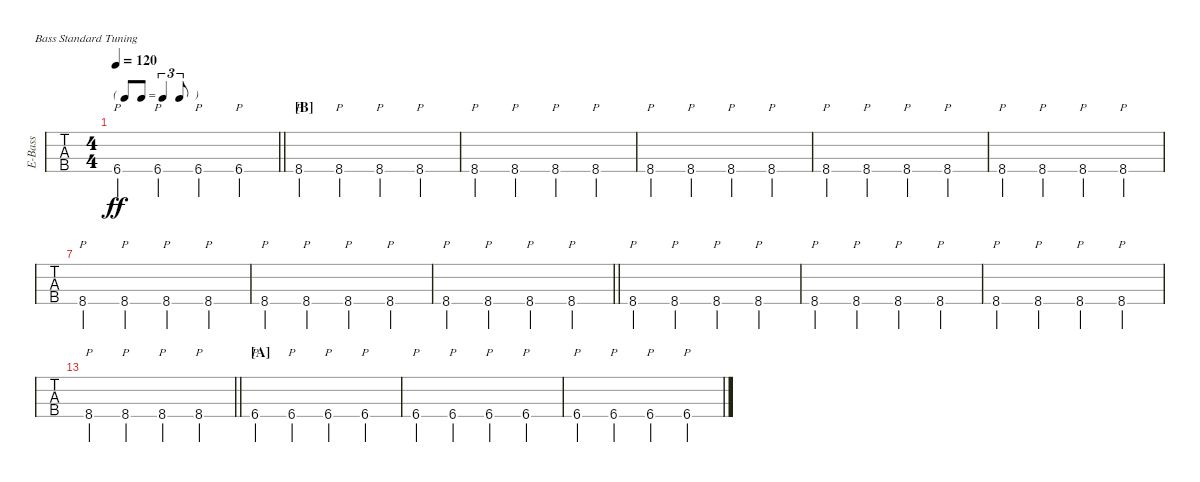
\bracketExtendMode nobrackets
\otherSystemsTrackNameOrientation horizontal
\defaultBarNumberDisplay FirstOfSystem
\track ("Bass" "E-Bass") {instrument electricbassfinger}
\staff {tabs}
\tuning (G2 D2 A1 E1)
\ts (4 4)
\tf triplet8th
\tempo 120
\clef f4
\barLineRight lightlight
\ks cminor
6.4.4{p dy ff} 6.4.4{p} 6.4.4{p} 6.4.4{p} |
\section ("B" "")
8.4.4{p} 8.4.4{p} 8.4.4{p} 8.4.4{p} |
8.4.4{p} 8.4.4{p} 8.4.4{p} 8.4.4{p} |
8.4.4{p} 8.4.4{p} 8.4.4{p} 8.4.4{p} |
8.4.4{p} 8.4.4{p} 8.4.4{p} 8.4.4{p} |
8.4.4{p} 8.4.4{p} 8.4.4{p} 8.4.4{p} |
8.4.4{p} 8.4.4{p} 8.4.4{p} 8.4.4{p} |
8.4.4{p} 8.4.4{p} 8.4.4{p} 8.4.4{p} |
\barLineRight lightlight
8.4.4{p} 8.4.4{p} 8.4.4{p} 8.4.4{p} |
8.4.4{p} 8.4.4{p} 8.4.4{p} 8.4.4{p} |
8.4.4{p} 8.4.4{p} 8.4.4{p} 8.4.4{p} |
8.4.4{p} 8.4.4{p} 8.4.4{p} 8.4.4{p} |
\barLineRight lightlight
8.4.4{p} 8.4.4{p} 8.4.4{p} 8.4.4{p} |
\section ("A" "")
6.4.4{p} 6.4.4{p} 6.4.4{p} 6.4.4{p} |
6.4.4{p} 6.4.4{p} 6.4.4{p} 6.4.4{p} |
6.4.4{p} 6.4.4{p} 6.4.4{p} 6.4.4{p}
